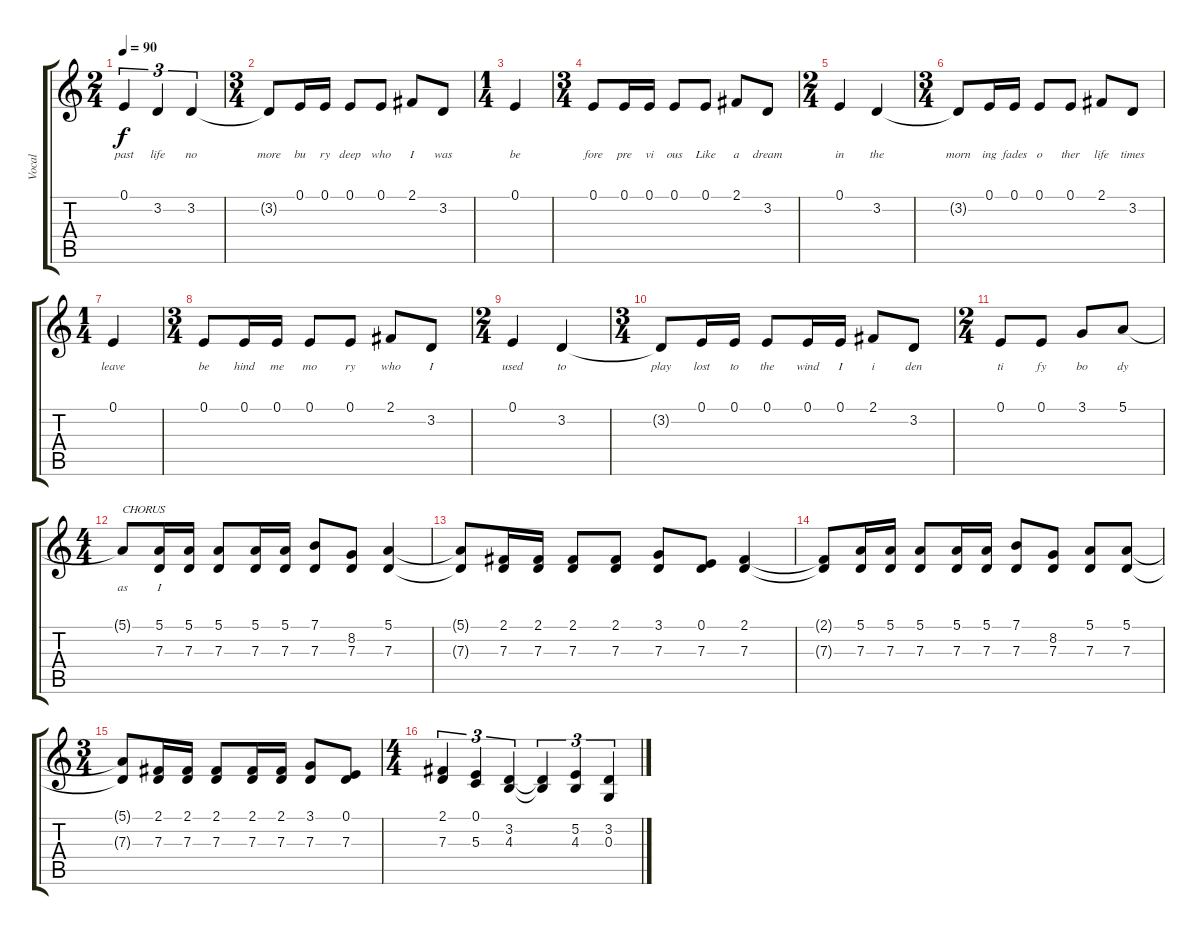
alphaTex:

\track ("Vocal" "Vocal") {instrument acousticgrandpiano}
\staff {score tabs}
\tuning (E4 B3 G3 D3 A2 E2) {hide}
\ts (2 4)
\tempo 90
\clef g2
\ks c
0.1.4{tu (3 2) lyrics (0 "past") lyrics (1 "") lyrics (2 "") lyrics (3 "") lyrics (4 "") dy f} 3.2.4{tu (3 2) lyrics (0 "life") lyrics (1 "") lyrics (2 "") lyrics (3 "") lyrics (4 "")} 3.2.4{tu (3 2) lyrics (0 "no") lyrics (1 "") lyrics (2 "") lyrics (3 "") lyrics (4 "")} |
\ts (3 4)
3.2{t}.8{lyrics (0 "more") lyrics (1 "") lyrics (2 "") lyrics (3 "") lyrics (4 "")} 0.1.16{lyrics (0 "bu") lyrics (1 "") lyrics (2 "") lyrics (3 "") lyrics (4 "")} 0.1.16{lyrics (0 "ry") lyrics (1 "") lyrics (2 "") lyrics (3 "") lyrics (4 "")} 0.1.8{lyrics (0 "deep") lyrics (1 "") lyrics (2 "") lyrics (3 "") lyrics (4 "")} 0.1.8{lyrics (0 "who") lyrics (1 "") lyrics (2 "") lyrics (3 "") lyrics (4 "")} 2.1.8{lyrics (0 "I") lyrics (1 "") lyrics (2 "") lyrics (3 "") lyrics (4 "")} 3.2.8{lyrics (0 "was") lyrics (1 "") lyrics (2 "") lyrics (3 "") lyrics (4 "")} |
\ts (1 4)
0.1.4{lyrics (0 "be") lyrics (1 "") lyrics (2 "") lyrics (3 "") lyrics (4 "")} |
\ts (3 4)
0.1.8{lyrics (0 "fore") lyrics (1 "") lyrics (2 "") lyrics (3 "") lyrics (4 "")} 0.1.16{lyrics (0 "pre") lyrics (1 "") lyrics (2 "") lyrics (3 "") lyrics (4 "")} 0.1.16{lyrics (0 "vi") lyrics (1 "") lyrics (2 "") lyrics (3 "") lyrics (4 "")} 0.1.8{lyrics (0 "ous") lyrics (1 "") lyrics (2 "") lyrics (3 "") lyrics (4 "")} 0.1.8{lyrics (0 "Like") lyrics (1 "") lyrics (2 "") lyrics (3 "") lyrics (4 "")} 2.1.8{lyrics (0 "a") lyrics (1 "") lyrics (2 "") lyrics (3 "") lyrics (4 "")} 3.2.8{lyrics (0 "dream") lyrics (1 "") lyrics (2 "") lyrics (3 "") lyrics (4 "")} |
\ts (2 4)
0.1.4{lyrics (0 "in") lyrics (1 "") lyrics (2 "") lyrics (3 "") lyrics (4 "")} 3.2.4{lyrics (0 "the") lyrics (1 "") lyrics (2 "") lyrics (3 "") lyrics (4 "")} |
\ts (3 4)
3.2{t}.8{lyrics (0 "morn") lyrics (1 "") lyrics (2 "") lyrics (3 "") lyrics (4 "")} 0.1.16{lyrics (0 "ing") lyrics (1 "") lyrics (2 "") lyrics (3 "") lyrics (4 "")} 0.1.16{lyrics (0 "fades") lyrics (1 "") lyrics (2 "") lyrics (3 "") lyrics (4 "")} 0.1.8{lyrics (0 "o") lyrics (1 "") lyrics (2 "") lyrics (3 "") lyrics (4 "")} 0.1.8{lyrics (0 "ther") lyrics (1 "") lyrics (2 "") lyrics (3 "") lyrics (4 "")} 2.1.8{lyrics (0 "life") lyrics (1 "") lyrics (2 "") lyrics (3 "") lyrics (4 "")} 3.2.8{lyrics (0 "times") lyrics (1 "") lyrics (2 "") lyrics (3 "") lyrics (4 "")} |
\ts (1 4)
0.1.4{lyrics (0 "leave") lyrics (1 "") lyrics (2 "") lyrics (3 "") lyrics (4 "")} |
\ts (3 4)
0.1.8{lyrics (0 "be") lyrics (1 "") lyrics (2 "") lyrics (3 "") lyrics (4 "")} 0.1.16{lyrics (0 "hind") lyrics (1 "") lyrics (2 "") lyrics (3 "") lyrics (4 "")} 0.1.16{lyrics (0 "me") lyrics (1 "") lyrics (2 "") lyrics (3 "") lyrics (4 "")} 0.1.8{lyrics (0 "mo") lyrics (1 "") lyrics (2 "") lyrics (3 "") lyrics (4 "")} 0.1.8{lyrics (0 "ry") lyrics (1 "") lyrics (2 "") lyrics (3 "") lyrics (4 "")} 2.1.8{lyrics (0 "who") lyrics (1 "") lyrics (2 "") lyrics (3 "") lyrics (4 "")} 3.2.8{lyrics (0 "I") lyrics (1 "") lyrics (2 "") lyrics (3 "") lyrics (4 "")} |
\ts (2 4)
0.1.4{lyrics (0 "used") lyrics (1 "") lyrics (2 "") lyrics (3 "") lyrics (4 "")} 3.2.4{lyrics (0 "to") lyrics (1 "") lyrics (2 "") lyrics (3 "") lyrics (4 "")} |
\ts (3 4)
3.2{t}.8{lyrics (0 "play") lyrics (1 "") lyrics (2 "") lyrics (3 "") lyrics (4 "")} 0.1.16{lyrics (0 "lost") lyrics (1 "") lyrics (2 "") lyrics (3 "") lyrics (4 "")} 0.1.16{lyrics (0 "to") lyrics (1 "") lyrics (2 "") lyrics (3 "") lyrics (4 "")} 0.1.8{lyrics (0 "the") lyrics (1 "") lyrics (2 "") lyrics (3 "") lyrics (4 "")} 0.1.16{lyrics (0 "wind") lyrics (1 "") lyrics (2 "") lyrics (3 "") lyrics (4 "")} 0.1.16{lyrics (0 "I") lyrics (1 "") lyrics (2 "") lyrics (3 "") lyrics (4 "")} 2.1.8{lyrics (0 "i") lyrics (1 "") lyrics (2 "") lyrics (3 "") lyrics (4 "")} 3.2.8{lyrics (0 "den") lyrics (1 "") lyrics (2 "") lyrics (3 "") lyrics (4 "")} |
\ts (2 4)
0.1.8{lyrics (0 "ti") lyrics (1 "") lyrics (2 "") lyrics (3 "") lyrics (4 "")} 0.1.8{lyrics (0 "fy") lyrics (1 "") lyrics (2 "") lyrics (3 "") lyrics (4 "")} 3.1.8{lyrics (0 "bo") lyrics (1 "") lyrics (2 "") lyrics (3 "") lyrics (4 "")} 5.1.8{lyrics (0 "dy") lyrics (1 "") lyrics (2 "") lyrics (3 "") lyrics (4 "")} |
\ts (4 4)
5.1{t}.8{txt "CHORUS" lyrics (0 "as") lyrics (1 "") lyrics (2 "") lyrics (3 "") lyrics (4 "")} (5.1 7.3).16{lyrics (0 "I") lyrics (1 "") lyrics (2 "") lyrics (3 "") lyrics (4 "")} (5.1 7.3).16 (5.1 7.3).8 (5.1 7.3).16 (5.1 7.3).16 (7.1 7.3).8 (8.2 7.3).8 (5.1 7.3).4 |
(5.1{t} 7.3{t}).8 (2.1 7.3).16 (2.1 7.3).16 (2.1 7.3).8 (2.1 7.3).8 (3.1 7.3).8 (0.1 7.3).8 (2.1 7.3).4 |
(2.1{t} 7.3{t}).8 (5.1 7.3).16 (5.1 7.3).16 (5.1 7.3).8 (5.1 7.3).16 (5.1 7.3).16 (7.1 7.3).8 (8.2 7.3).8 (5.1 7.3).8 (5.1 7.3).8 |
\ts (3 4)
(5.1{t} 7.3{t}).8 (2.1 7.3).16 (2.1 7.3).16 (2.1 7.3).8 (2.1 7.3).16 (2.1 7.3).16 (3.1 7.3).8 (0.1 7.3).8 |
\ts (4 4)
(2.1 7.3).4{tu (3 2)} (0.1 5.3).4{tu (3 2)} (3.2 4.3).4{tu (3 2)} (3.2{t} 4.3{t}).4{tu (3 2)} (5.2 4.3).4{tu (3 2)} (3.2 0.3).4{tu (3 2)}
